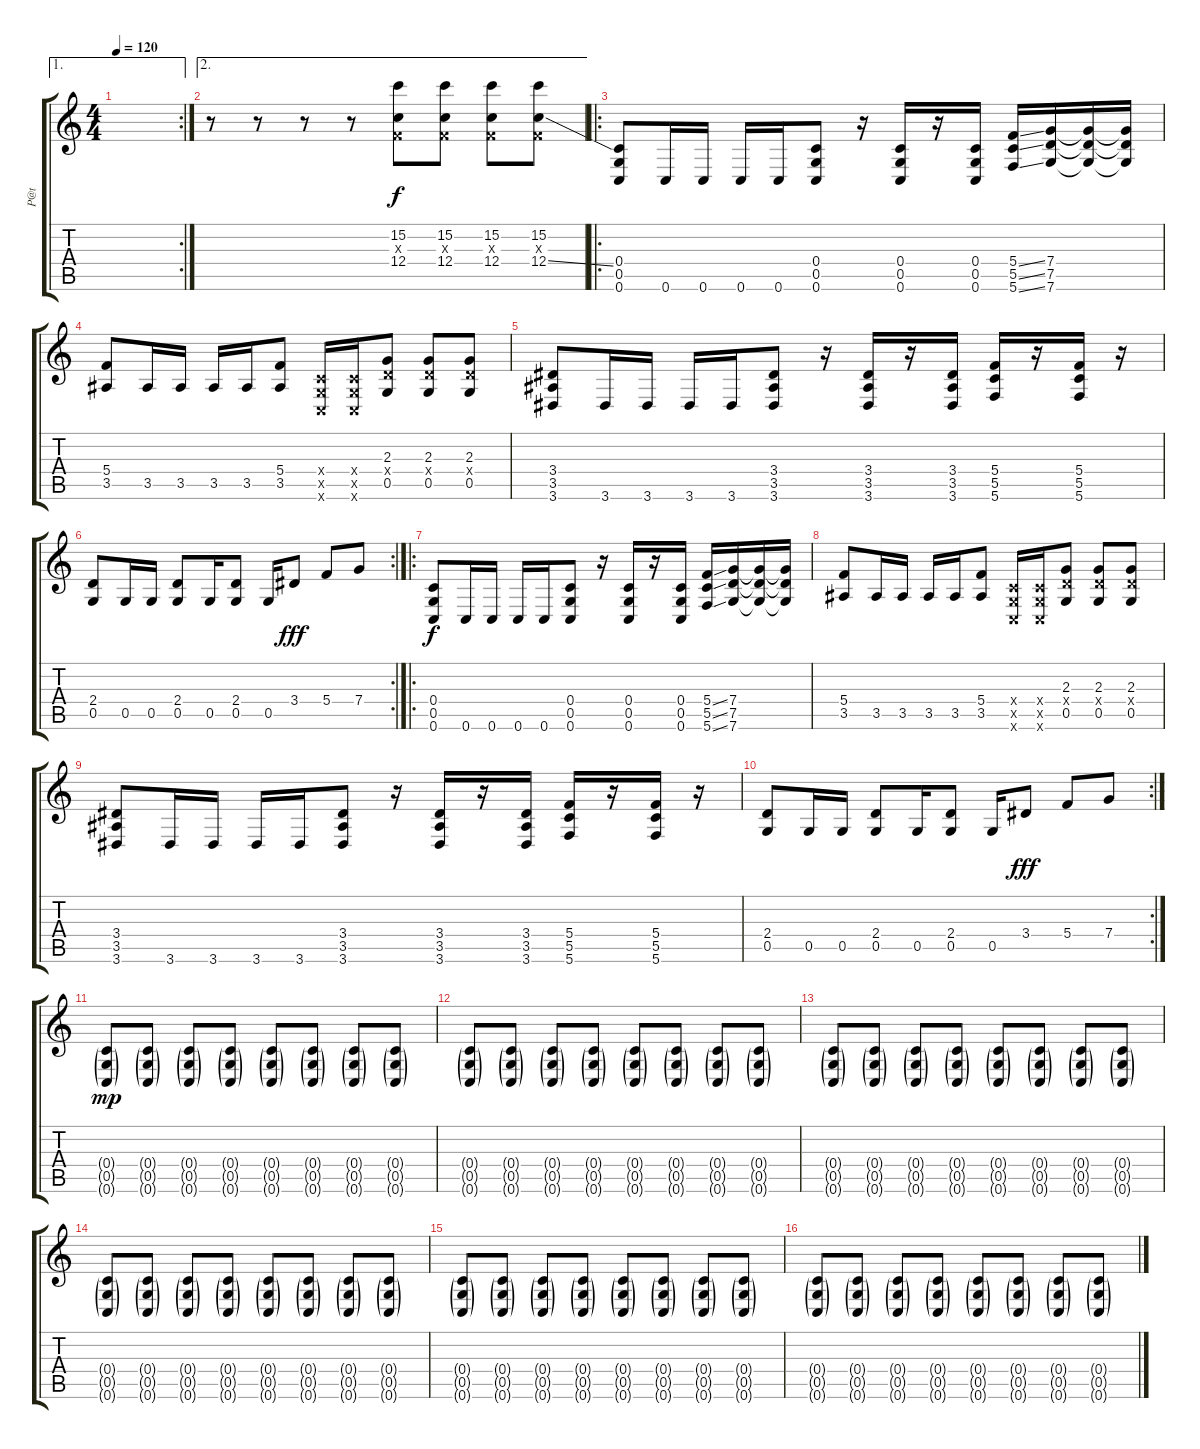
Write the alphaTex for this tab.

\track ("P@t" "P@t") {instrument distortionguitar}
\staff {score tabs}
\tuning (D4 A3 F3 C3 G2 C2) {hide}
\ae 1
\rc 2
\ts (4 4)
\tempo 120
\clef g2
\ks c
|
\ae 2
r.8 r.8 r.8 r.8 (15.2 0.3{x} 12.4).8{dy f} (15.2 0.3{x} 12.4).8 (15.2 0.3{x} 12.4).8 (15.2 0.3{x} 12.4{ss}).8 |
\ro
(0.4 0.5 0.6).8 0.6.16 0.6.16 0.6.16 0.6.16 (0.4 0.5 0.6).8 r.16 (0.4 0.5 0.6).16 r.16 (0.4 0.5 0.6).16 (5.4{ss} 5.5{ss} 5.6{ss}).16 (7.4 7.5 7.6).16 (7.4{t} 7.5{t} 7.6{t}).16 (7.4{t} 7.5{t} 7.6{t}).16 |
(5.4 3.5).8 3.5.16 3.5.16 3.5.16 3.5.16 (5.4 3.5).8 (0.4{x} 0.5{x} 0.6{x}).16 (0.4{x} 0.5{x} 0.6{x}).16 (2.3 2.4{x} 0.5).8 (2.3 2.4{x} 0.5).8 (2.3 2.4{x} 0.5).8 |
(3.4 3.5 3.6).8 3.6.16 3.6.16 3.6.16 3.6.16 (3.4 3.5 3.6).8 r.16 (3.4 3.5 3.6).16 r.16 (3.4 3.5 3.6).16 (5.4 5.5 5.6).16 r.16 (5.4 5.5 5.6).16 r.16 |
\rc 2
(2.4 0.5).8 0.5.16 0.5.16 (2.4 0.5).8 0.5.16 (2.4 0.5).8 0.5.16 3.4.8{dy fff} 5.4.8 7.4.8 |
\ro
(0.4 0.5 0.6).8{dy f} 0.6.16 0.6.16 0.6.16 0.6.16 (0.4 0.5 0.6).8 r.16 (0.4 0.5 0.6).16 r.16 (0.4 0.5 0.6).16 (5.4{ss} 5.5{ss} 5.6{ss}).16 (7.4 7.5 7.6).16 (7.4{t} 7.5{t} 7.6{t}).16 (7.4{t} 7.5{t} 7.6{t}).16 |
(5.4 3.5).8 3.5.16 3.5.16 3.5.16 3.5.16 (5.4 3.5).8 (0.4{x} 0.5{x} 0.6{x}).16 (0.4{x} 0.5{x} 0.6{x}).16 (2.3 2.4{x} 0.5).8 (2.3 2.4{x} 0.5).8 (2.3 2.4{x} 0.5).8 |
(3.4 3.5 3.6).8 3.6.16 3.6.16 3.6.16 3.6.16 (3.4 3.5 3.6).8 r.16 (3.4 3.5 3.6).16 r.16 (3.4 3.5 3.6).16 (5.4 5.5 5.6).16 r.16 (5.4 5.5 5.6).16 r.16 |
\rc 2
(2.4 0.5).8 0.5.16 0.5.16 (2.4 0.5).8 0.5.16 (2.4 0.5).8 0.5.16 3.4.8{dy fff} 5.4.8 7.4.8 |
(0.4{g} 0.5{g} 0.6{g}).8{dy mp} (0.4{g} 0.5{g} 0.6{g}).8 (0.4{g} 0.5{g} 0.6{g}).8 (0.4{g} 0.5{g} 0.6{g}).8 (0.4{g} 0.5{g} 0.6{g}).8 (0.4{g} 0.5{g} 0.6{g}).8 (0.4{g} 0.5{g} 0.6{g}).8 (0.4{g} 0.5{g} 0.6{g}).8 |
(0.4{g} 0.5{g} 0.6{g}).8 (0.4{g} 0.5{g} 0.6{g}).8 (0.4{g} 0.5{g} 0.6{g}).8 (0.4{g} 0.5{g} 0.6{g}).8 (0.4{g} 0.5{g} 0.6{g}).8 (0.4{g} 0.5{g} 0.6{g}).8 (0.4{g} 0.5{g} 0.6{g}).8 (0.4{g} 0.5{g} 0.6{g}).8 |
(0.4{g} 0.5{g} 0.6{g}).8 (0.4{g} 0.5{g} 0.6{g}).8 (0.4{g} 0.5{g} 0.6{g}).8 (0.4{g} 0.5{g} 0.6{g}).8 (0.4{g} 0.5{g} 0.6{g}).8 (0.4{g} 0.5{g} 0.6{g}).8 (0.4{g} 0.5{g} 0.6{g}).8 (0.4{g} 0.5{g} 0.6{g}).8 |
(0.4{g} 0.5{g} 0.6{g}).8 (0.4{g} 0.5{g} 0.6{g}).8 (0.4{g} 0.5{g} 0.6{g}).8 (0.4{g} 0.5{g} 0.6{g}).8 (0.4{g} 0.5{g} 0.6{g}).8 (0.4{g} 0.5{g} 0.6{g}).8 (0.4{g} 0.5{g} 0.6{g}).8 (0.4{g} 0.5{g} 0.6{g}).8 |
(0.4{g} 0.5{g} 0.6{g}).8 (0.4{g} 0.5{g} 0.6{g}).8 (0.4{g} 0.5{g} 0.6{g}).8 (0.4{g} 0.5{g} 0.6{g}).8 (0.4{g} 0.5{g} 0.6{g}).8 (0.4{g} 0.5{g} 0.6{g}).8 (0.4{g} 0.5{g} 0.6{g}).8 (0.4{g} 0.5{g} 0.6{g}).8 |
(0.4{g} 0.5{g} 0.6{g}).8 (0.4{g} 0.5{g} 0.6{g}).8 (0.4{g} 0.5{g} 0.6{g}).8 (0.4{g} 0.5{g} 0.6{g}).8 (0.4{g} 0.5{g} 0.6{g}).8 (0.4{g} 0.5{g} 0.6{g}).8 (0.4{g} 0.5{g} 0.6{g}).8 (0.4{g} 0.5{g} 0.6{g}).8
